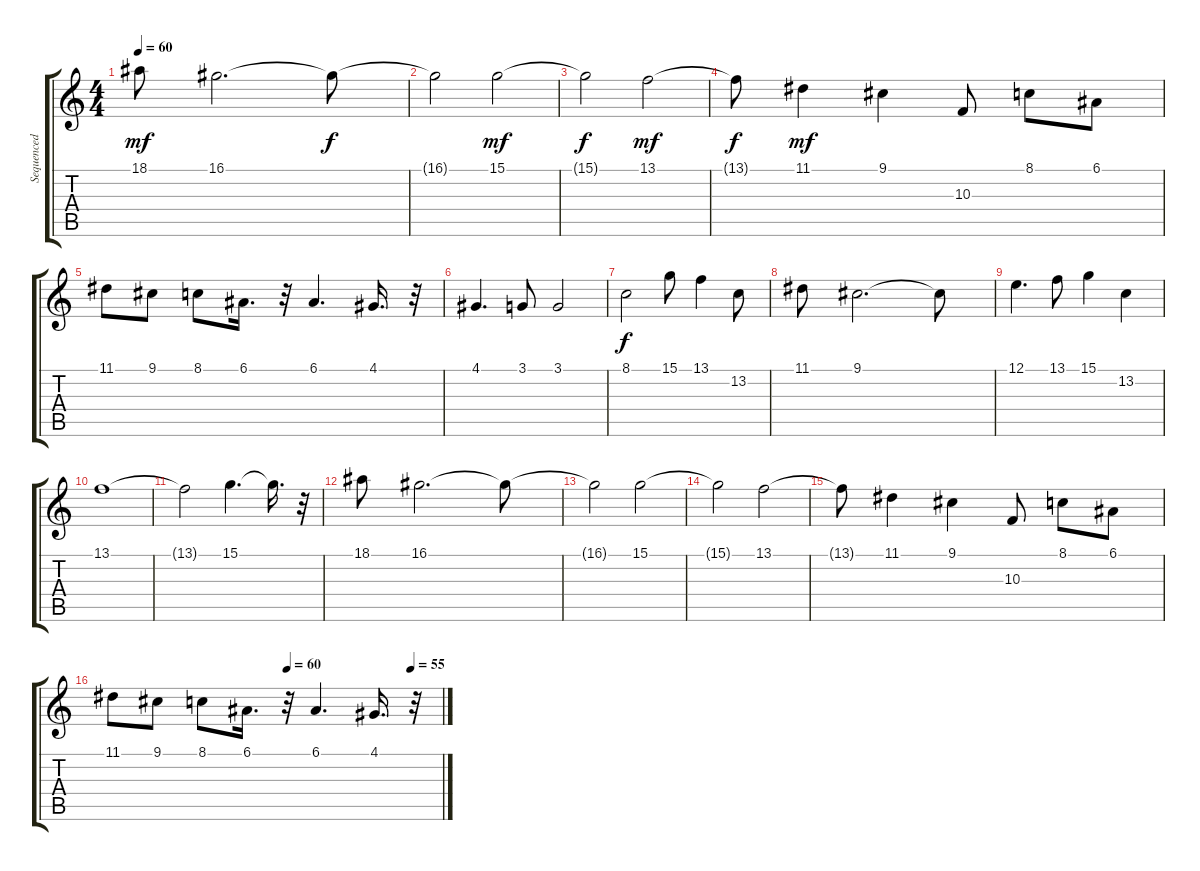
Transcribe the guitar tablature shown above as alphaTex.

\track ("Sequenced by Barmash Boris." "Sequenced ") {instrument stringensemble2}
\staff {score tabs}
\tuning (E4 B3 G3 D3 A2 E2) {hide}
\ts (4 4)
\tempo 60
\clef g2
\ks c
18.1.8{dy mf} 16.1.2{d} 16.1{t}.8{dy f} |
16.1{t}.2 15.1.2{dy mf} |
15.1{t}.2{dy f} 13.1.2{dy mf} |
13.1{t}.8{dy f} 11.1.4{dy mf} 9.1.4 10.3.8 8.1.8 6.1.8 |
11.1.8 9.1.8 8.1.8 6.1.16{d} r.32 6.1.4{d} 4.1.16{d} r.32 |
4.1.4{d} 3.1.8 3.1.2 |
8.1.2{dy f balance 8} 15.1.8 13.1.4 13.2.8 |
11.1.8 9.1.2{d} 9.1{t}.8 |
12.1.4{d} 13.1.8 15.1.4 13.2.4 |
13.1.1 |
13.1{t}.2 15.1.4{d} 15.1{t}.16{d} r.32 |
18.1.8 16.1.2{d} 16.1{t}.8 |
16.1{t}.2 15.1.2 |
15.1{t}.2 13.1.2 |
13.1{t}.8 11.1.4 9.1.4 10.3.8 8.1.8 6.1.8 |
\tempo (60 0.53125)
\tempo (55 0.90625)
11.1.8 9.1.8 8.1.8 6.1.16{d} r.32 6.1.4{d} 4.1.16{d} r.32
